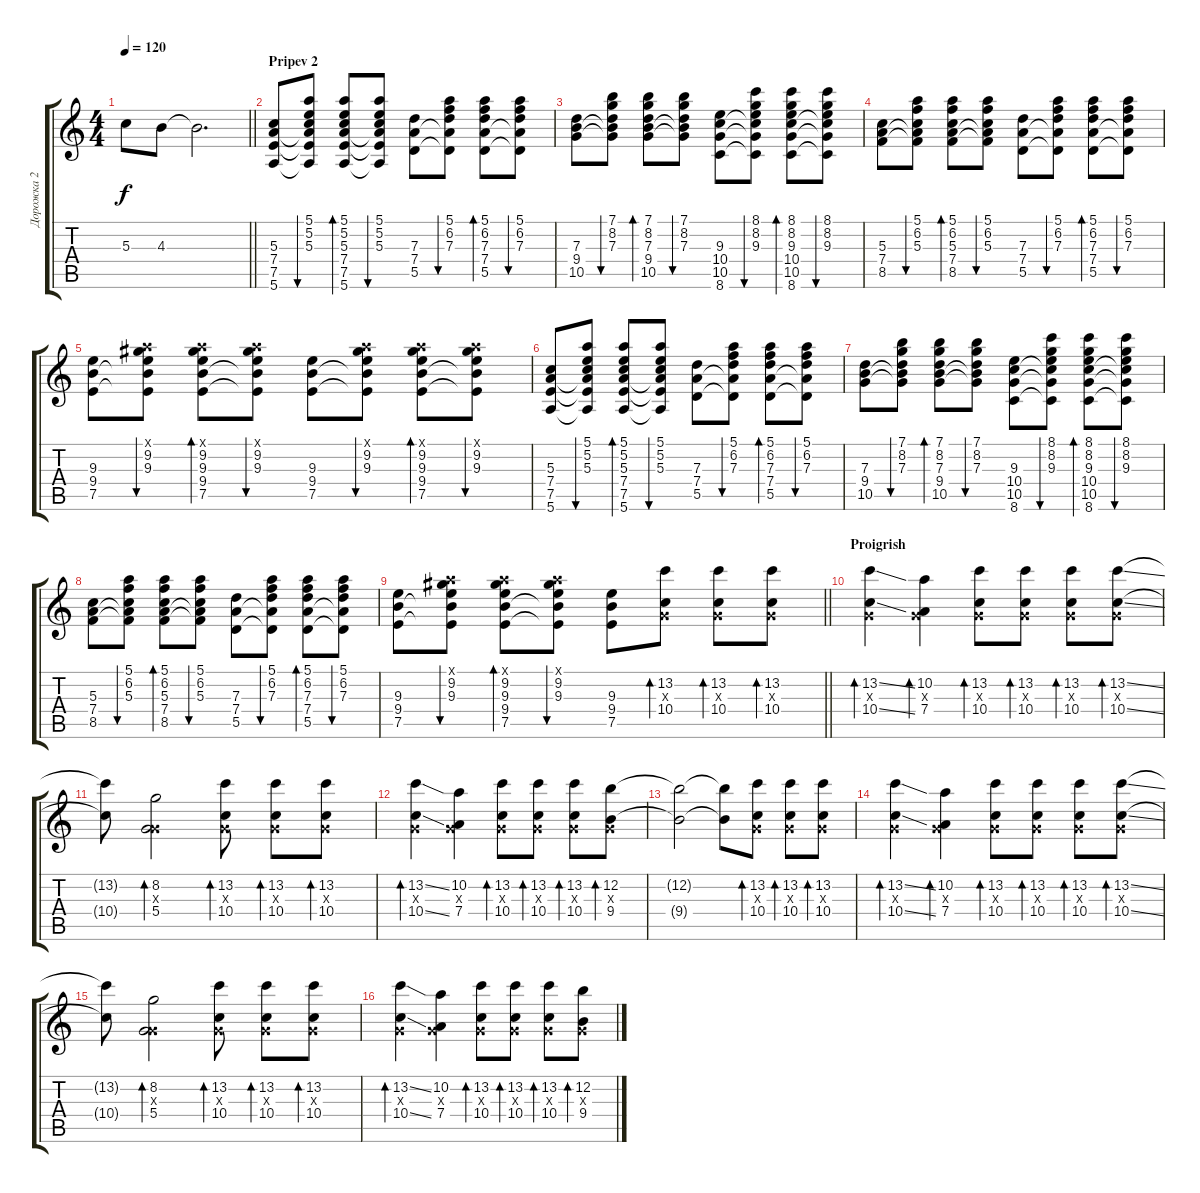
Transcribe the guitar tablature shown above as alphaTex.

\track ("Дорожка 2" "Дорожка 2") {instrument acousticguitarsteel}
\staff {score tabs}
\tuning (E4 B3 G3 D3 A2 E2) {hide}
\ts (4 4)
\tempo 120
\clef g2
\barLineRight lightlight
\ks c
5.3.8{dy f} 4.3.8 4.3{t}.2{d} |
\section ("" "Pripev 2")
(5.3 7.4 7.5 5.6).8 (5.1 5.2 5.3 7.4{t} 7.5{t} 5.6{t}).8{bu 60} (5.1 5.2 5.3 7.4 7.5 5.6).8{bd 60} (5.1 5.2 5.3 7.4{t} 7.5{t} 5.6{t}).8{bu 60} (7.3 7.4 5.5).8 (5.1 6.2 7.3 7.4{t} 5.5{t}).8{bu 60} (5.1 6.2 7.3 7.4 5.5).8{bd 60} (5.1 6.2 7.3 7.4{t} 5.5{t}).8{bu 60} |
(7.3 9.4 10.5).8 (7.1 8.2 7.3 9.4{t} 10.5{t}).8{bu 60} (7.1 8.2 7.3 9.4 10.5).8{bd 60} (7.1 8.2 7.3 9.4{t} 10.5{t}).8{bu 60} (9.3 10.4 10.5 8.6).8 (8.1 8.2 9.3 10.4{t} 10.5{t} 8.6{t}).8{bu 60} (8.1 8.2 9.3 10.4 10.5 8.6).8{bd 60} (8.1 8.2 9.3 10.4{t} 10.5{t} 8.6{t}).8{bu 60} |
(5.3 7.4 8.5).8 (5.1 6.2 5.3 7.4{t} 8.5{t}).8{bu 60} (5.1 6.2 5.3 7.4 8.5).8{bd 60} (5.1 6.2 5.3 7.4{t} 8.5{t}).8{bu 60} (7.3 7.4 5.5).8 (5.1 6.2 7.3 7.4{t} 5.5{t}).8{bu 60} (5.1 6.2 7.3 7.4 5.5).8{bd 60} (5.1 6.2 7.3 7.4{t} 5.5{t}).8{bu 60} |
(9.3 9.4 7.5).8 (5.1{x} 9.2 9.3 9.4{t} 7.5{t}).8{bu 60} (5.1{x} 9.2 9.3 9.4 7.5).8{bd 60} (5.1{x} 9.2 9.3 9.4{t} 7.5{t}).8{bu 60} (9.3 9.4 7.5).8 (5.1{x} 9.2 9.3 9.4{t} 7.5{t}).8{bu 60} (5.1{x} 9.2 9.3 9.4 7.5).8{bd 60} (5.1{x} 9.2 9.3 9.4{t} 7.5{t}).8{bu 60} |
(5.3 7.4 7.5 5.6).8 (5.1 5.2 5.3 7.4{t} 7.5{t} 5.6{t}).8{bu 60} (5.1 5.2 5.3 7.4 7.5 5.6).8{bd 60} (5.1 5.2 5.3 7.4{t} 7.5{t} 5.6{t}).8{bu 60} (7.3 7.4 5.5).8 (5.1 6.2 7.3 7.4{t} 5.5{t}).8{bu 60} (5.1 6.2 7.3 7.4 5.5).8{bd 60} (5.1 6.2 7.3 7.4{t} 5.5{t}).8{bu 60} |
(7.3 9.4 10.5).8 (7.1 8.2 7.3 9.4{t} 10.5{t}).8{bu 60} (7.1 8.2 7.3 9.4 10.5).8{bd 60} (7.1 8.2 7.3 9.4{t} 10.5{t}).8{bu 60} (9.3 10.4 10.5 8.6).8 (8.1 8.2 9.3 10.4{t} 10.5{t} 8.6{t}).8{bu 60} (8.1 8.2 9.3 10.4 10.5 8.6).8{bd 60} (8.1 8.2 9.3 10.4{t} 10.5{t} 8.6{t}).8{bu 60} |
(5.3 7.4 8.5).8 (5.1 6.2 5.3 7.4{t} 8.5{t}).8{bu 60} (5.1 6.2 5.3 7.4 8.5).8{bd 60} (5.1 6.2 5.3 7.4{t} 8.5{t}).8{bu 60} (7.3 7.4 5.5).8 (5.1 6.2 7.3 7.4{t} 5.5{t}).8{bu 60} (5.1 6.2 7.3 7.4 5.5).8{bd 60} (5.1 6.2 7.3 7.4{t} 5.5{t}).8{bu 60} |
\barLineRight lightlight
(9.3 9.4 7.5).8 (5.1{x} 9.2 9.3 9.4{t} 7.5{t}).8{bu 60} (5.1{x} 9.2 9.3 9.4 7.5).8{bd 60} (5.1{x} 9.2 9.3 9.4{t} 7.5{t}).8{bu 60} (9.3 9.4 7.5).8 (13.2 0.3{x} 10.4).8{bd 60} (13.2 0.3{x} 10.4).8{bd 60} (13.2 0.3{x} 10.4).8{bd 60} |
\section ("" "Proigrish")
(13.2{ss} 0.3{x} 10.4{ss}).4{bd 60} (10.2 0.3{x} 7.4).4{bd 60} (13.2 0.3{x} 10.4).8{bd 60} (13.2 0.3{x} 10.4).8{bd 60} (13.2 0.3{x} 10.4).8{bd 60} (13.2{ss} 0.3{x} 10.4{ss}).8{bd 60} |
(13.2{t} 10.4{t}).8 (8.2 0.3{x} 5.4).2{bd 60} (13.2 0.3{x} 10.4).8{bd 60} (13.2 0.3{x} 10.4).8{bd 60} (13.2 0.3{x} 10.4).8{bd 60} |
(13.2{ss} 0.3{x} 10.4{ss}).4{bd 60} (10.2 0.3{x} 7.4).4 (13.2 0.3{x} 10.4).8{bd 60} (13.2 0.3{x} 10.4).8{bd 60} (13.2 0.3{x} 10.4).8{bd 60} (12.2 0.3{x} 9.4).8{bd 60} |
(12.2{t} 9.4{t}).2 (12.2{t} 9.4{t}).8 (13.2 0.3{x} 10.4).8{bd 60} (13.2 0.3{x} 10.4).8{bd 60} (13.2 0.3{x} 10.4).8{bd 60} |
(13.2{ss} 0.3{x} 10.4{ss}).4{bd 60} (10.2 0.3{x} 7.4).4{bd 60} (13.2 0.3{x} 10.4).8{bd 60} (13.2 0.3{x} 10.4).8{bd 60} (13.2 0.3{x} 10.4).8{bd 60} (13.2{ss} 0.3{x} 10.4{ss}).8{bd 60} |
(13.2{t} 10.4{t}).8 (8.2 0.3{x} 5.4).2{bd 60} (13.2 0.3{x} 10.4).8{bd 60} (13.2 0.3{x} 10.4).8{bd 60} (13.2 0.3{x} 10.4).8{bd 60} |
(13.2{ss} 0.3{x} 10.4{ss}).4{bd 60} (10.2 0.3{x} 7.4).4 (13.2 0.3{x} 10.4).8{bd 60} (13.2 0.3{x} 10.4).8{bd 60} (13.2 0.3{x} 10.4).8{bd 60} (12.2 0.3{x} 9.4).8{bd 60}
